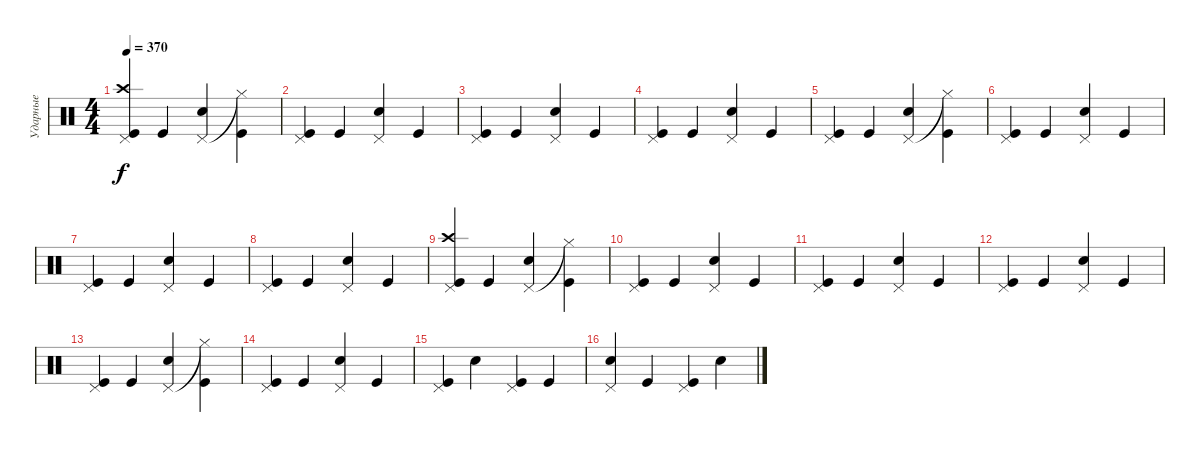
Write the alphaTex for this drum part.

\track ("Ударные" "Ударные") {instrument percussion}
\staff {score}
\articulation defaults
\ts (4 4)
\tempo 370
\clef neutral
\ks c
("Kick (hit)" "Crash high (hit)" "Pedal Hi-Hat (hit)").4{dy f} "Kick (hit)".4 ("Electric Snare (hit)" "Pedal Hi-Hat (hit)").4 ("Kick (hit)" "Hi-Hat (closed)"{t}).4 |
("Kick (hit)" "Pedal Hi-Hat (hit)").4 "Kick (hit)".4 ("Electric Snare (hit)" "Pedal Hi-Hat (hit)").4 "Kick (hit)".4 |
("Kick (hit)" "Pedal Hi-Hat (hit)").4 "Kick (hit)".4 ("Electric Snare (hit)" "Pedal Hi-Hat (hit)").4 "Kick (hit)".4 |
("Kick (hit)" "Pedal Hi-Hat (hit)").4 "Kick (hit)".4 ("Electric Snare (hit)" "Pedal Hi-Hat (hit)").4 "Kick (hit)".4 |
("Kick (hit)" "Pedal Hi-Hat (hit)").4 "Kick (hit)".4 ("Electric Snare (hit)" "Pedal Hi-Hat (hit)").4 ("Kick (hit)" "Hi-Hat (closed)"{t}).4 |
("Kick (hit)" "Pedal Hi-Hat (hit)").4 "Kick (hit)".4 ("Electric Snare (hit)" "Pedal Hi-Hat (hit)").4 "Kick (hit)".4 |
("Kick (hit)" "Pedal Hi-Hat (hit)").4 "Kick (hit)".4 ("Electric Snare (hit)" "Pedal Hi-Hat (hit)").4 "Kick (hit)".4 |
("Kick (hit)" "Pedal Hi-Hat (hit)").4 "Kick (hit)".4 ("Electric Snare (hit)" "Pedal Hi-Hat (hit)").4 "Kick (hit)".4 |
("Kick (hit)" "Crash high (hit)" "Pedal Hi-Hat (hit)").4 "Kick (hit)".4 ("Electric Snare (hit)" "Pedal Hi-Hat (hit)").4 ("Kick (hit)" "Hi-Hat (closed)"{t}).4 |
("Kick (hit)" "Pedal Hi-Hat (hit)").4 "Kick (hit)".4 ("Electric Snare (hit)" "Pedal Hi-Hat (hit)").4 "Kick (hit)".4 |
("Kick (hit)" "Pedal Hi-Hat (hit)").4 "Kick (hit)".4 ("Electric Snare (hit)" "Pedal Hi-Hat (hit)").4 "Kick (hit)".4 |
("Kick (hit)" "Pedal Hi-Hat (hit)").4 "Kick (hit)".4 ("Electric Snare (hit)" "Pedal Hi-Hat (hit)").4 "Kick (hit)".4 |
("Kick (hit)" "Pedal Hi-Hat (hit)").4 "Kick (hit)".4 ("Electric Snare (hit)" "Pedal Hi-Hat (hit)").4 ("Kick (hit)" "Hi-Hat (closed)"{t}).4 |
("Kick (hit)" "Pedal Hi-Hat (hit)").4 "Kick (hit)".4 ("Electric Snare (hit)" "Pedal Hi-Hat (hit)").4 "Kick (hit)".4 |
("Kick (hit)" "Pedal Hi-Hat (hit)").4 "Electric Snare (hit)".4 ("Kick (hit)" "Pedal Hi-Hat (hit)").4 "Kick (hit)".4 |
("Electric Snare (hit)" "Pedal Hi-Hat (hit)").4 "Kick (hit)".4 ("Kick (hit)" "Pedal Hi-Hat (hit)").4 "Electric Snare (hit)".4
